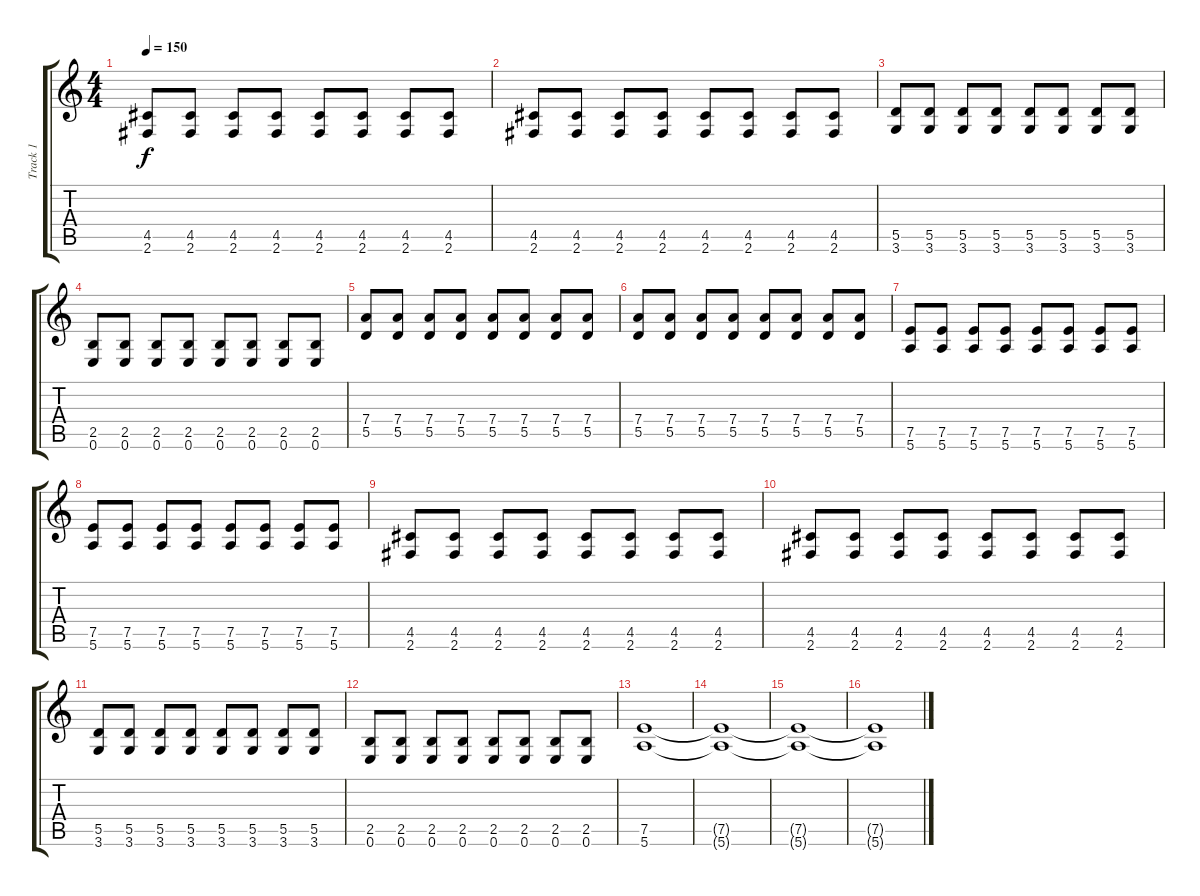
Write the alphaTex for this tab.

\track ("Track 1" "Track 1") {instrument electricguitarclean}
\staff {score tabs}
\tuning (E4 B3 G3 D3 A2 E2) {hide}
\ts (4 4)
\tempo 150
\clef g2
\ks c
(4.5 2.6).8{dy f} (4.5 2.6).8 (4.5 2.6).8 (4.5 2.6).8 (4.5 2.6).8 (4.5 2.6).8 (4.5 2.6).8 (4.5 2.6).8 |
(4.5 2.6).8 (4.5 2.6).8 (4.5 2.6).8 (4.5 2.6).8 (4.5 2.6).8 (4.5 2.6).8 (4.5 2.6).8 (4.5 2.6).8 |
(5.5 3.6).8 (5.5 3.6).8 (5.5 3.6).8 (5.5 3.6).8 (5.5 3.6).8 (5.5 3.6).8 (5.5 3.6).8 (5.5 3.6).8 |
(2.5 0.6).8 (2.5 0.6).8 (2.5 0.6).8 (2.5 0.6).8 (2.5 0.6).8 (2.5 0.6).8 (2.5 0.6).8 (2.5 0.6).8 |
(7.4 5.5).8 (7.4 5.5).8 (7.4 5.5).8 (7.4 5.5).8 (7.4 5.5).8 (7.4 5.5).8 (7.4 5.5).8 (7.4 5.5).8 |
(7.4 5.5).8 (7.4 5.5).8 (7.4 5.5).8 (7.4 5.5).8 (7.4 5.5).8 (7.4 5.5).8 (7.4 5.5).8 (7.4 5.5).8 |
(7.5 5.6).8 (7.5 5.6).8 (7.5 5.6).8 (7.5 5.6).8 (7.5 5.6).8 (7.5 5.6).8 (7.5 5.6).8 (7.5 5.6).8 |
(7.5 5.6).8 (7.5 5.6).8 (7.5 5.6).8 (7.5 5.6).8 (7.5 5.6).8 (7.5 5.6).8 (7.5 5.6).8 (7.5 5.6).8 |
(4.5 2.6).8 (4.5 2.6).8 (4.5 2.6).8 (4.5 2.6).8 (4.5 2.6).8 (4.5 2.6).8 (4.5 2.6).8 (4.5 2.6).8 |
(4.5 2.6).8 (4.5 2.6).8 (4.5 2.6).8 (4.5 2.6).8 (4.5 2.6).8 (4.5 2.6).8 (4.5 2.6).8 (4.5 2.6).8 |
(5.5 3.6).8 (5.5 3.6).8 (5.5 3.6).8 (5.5 3.6).8 (5.5 3.6).8 (5.5 3.6).8 (5.5 3.6).8 (5.5 3.6).8 |
(2.5 0.6).8 (2.5 0.6).8 (2.5 0.6).8 (2.5 0.6).8 (2.5 0.6).8 (2.5 0.6).8 (2.5 0.6).8 (2.5 0.6).8 |
(7.5 5.6).1 |
(7.5{t} 5.6{t}).1 |
(7.5{t} 5.6{t}).1 |
(7.5{t} 5.6{t}).1
